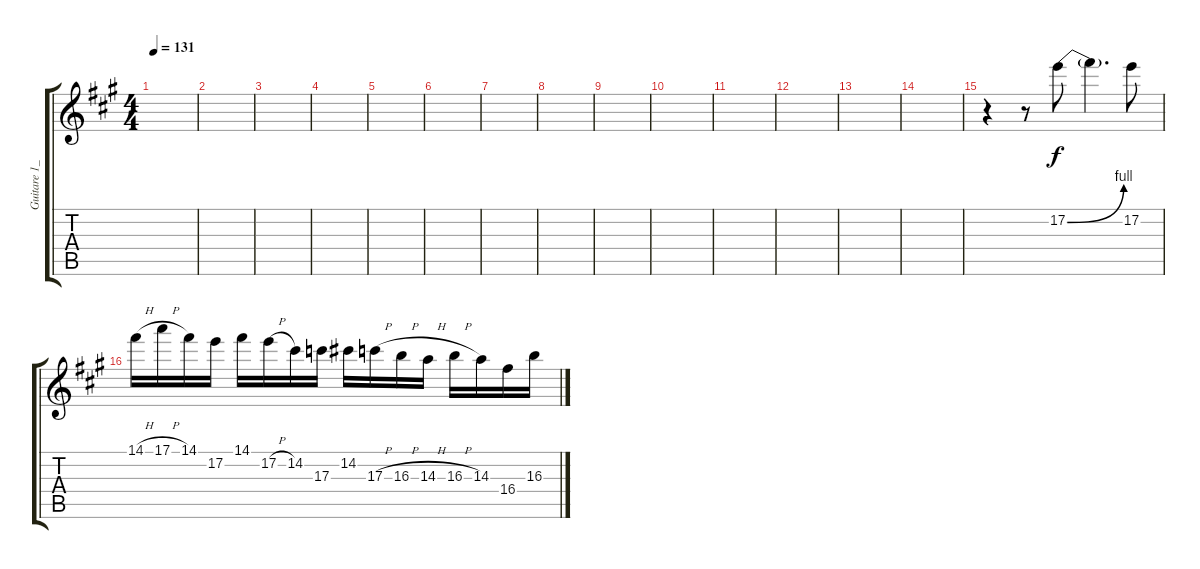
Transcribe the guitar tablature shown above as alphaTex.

\track ("Guitare 1_1" "Guitare 1_") {instrument overdrivenguitar}
\staff {score tabs}
\tuning (E4 B3 G3 D3 A2 E2) {hide}
\ts (4 4)
\tempo 131
\clef g2
\ks a
|
|
|
|
|
|
|
|
|
|
|
|
|
|
r.4 r.8 17.2{be (bend 0 0 60 4)}.8 17.2{t}.4{d} 17.2.8 |
14.1{h}.16 17.1{h}.16 14.1.16 17.2.16 14.1.16 17.2{h}.16 14.2.16 17.3.16 14.2.16 17.3{h}.16 16.3{h}.16 14.3{h}.16 16.3{h}.16 14.3.16 16.4.16 16.3{h}.16
